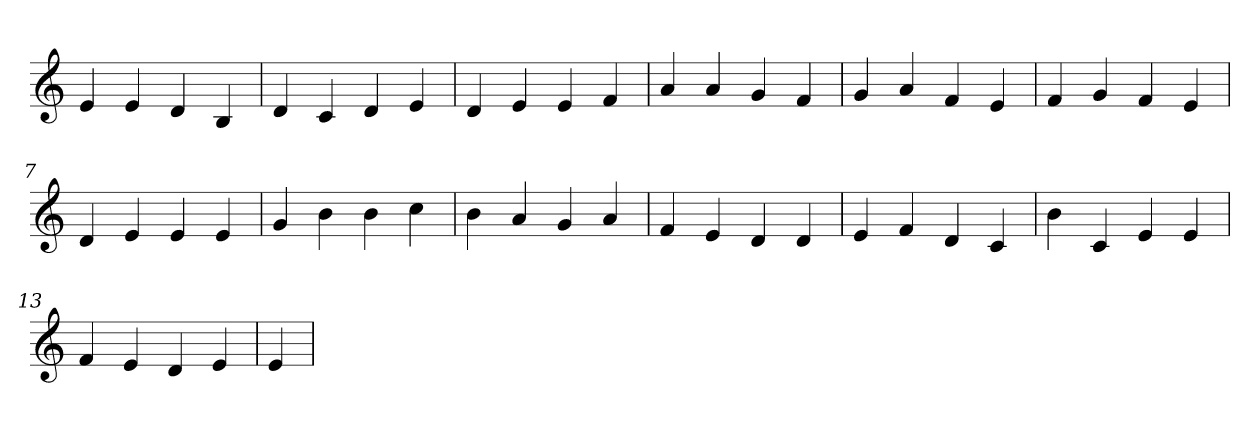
**kern
*part1
*staff1
*clefG2
=1
4e
4e
4d
4B
=2
4d
4c
4d
4e
=3
4d
4e
4e
4f
=4
4a
4a
4g
4f
=5
4g
4a
4f
4e
=6
4f
4g
4f
4e
=7
4d
4e
4e
4e
=8
4g
4b
4b
4cc
=9
4b
4a
4g
4a
=10
4f
4e
4d
4d
=11
4e
4f
4d
4c
=12
4b
4c
4e
4e
=13
4f
4e
4d
4e
=14
4e
=
*-
